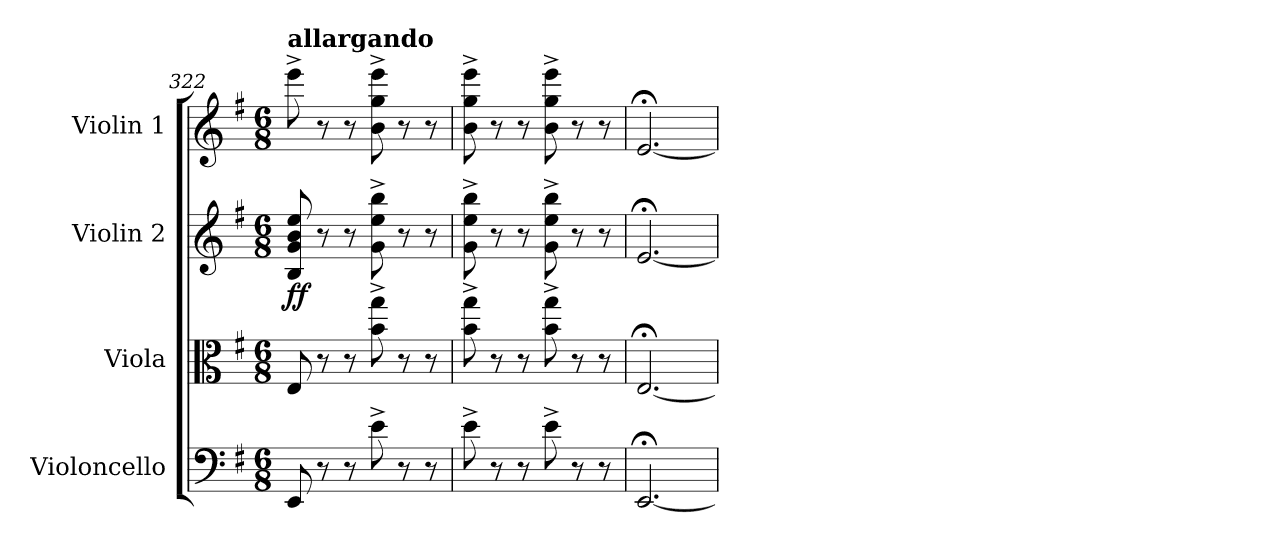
**kern	**kern	**kern	**dynam	**kern
*part4	*part3	*part2	*part2	*part1
*staff4	*staff3	*staff2	*staff2	*staff1
*I"Violoncello	*I"Viola	*I"Violin 2	*	*I"Violin 1
*I'Vc	*I'Vla	*I'Vln	*	*I'Vln
*clefF4	*clefC3	*clefG2	*	*clefG2
*k[f#]	*k[f#]	*k[f#]	*	*k[f#]
*M6/8	*M6/8	*M6/8	*	*M6/8
=322	=322	=322	=322	=322
!	!	!	!	!LO:TX:a:B:t=allargando
!	!	!	!LO:DY:b	!
8EE/	8E/	8B/ 8g/ 8b/ 8ee/	ff	8eee^\
8r	8r	8r	.	8r
8r	8r	8r	.	8r
8e^\	8b\^ 8gg\^	8g\^ 8ee\^ 8bb\^	.	8b\^ 8gg\^ 8eee\^
8r	8r	8r	.	8r
8r	8r	8r	.	8r
=323	=323	=323	=323	=323
8e^\	8b\^ 8gg\^	8g\^ 8ee\^ 8bb\^	.	8b\^ 8gg\^ 8eee\^
8r	8r	8r	.	8r
8r	8r	8r	.	8r
8e^\	8b\^ 8gg\^	8g\^ 8ee\^ 8bb\^	.	8b\^ 8gg\^ 8eee\^
8r	8r	8r	.	8r
8r	8r	8r	.	8r
=324	=324	=324	=324	=324
[2.EE;</	[2.E;</	[2.e;</	.	[2.e;</
=	=	=	=	=
*-	*-	*-	*-	*-
